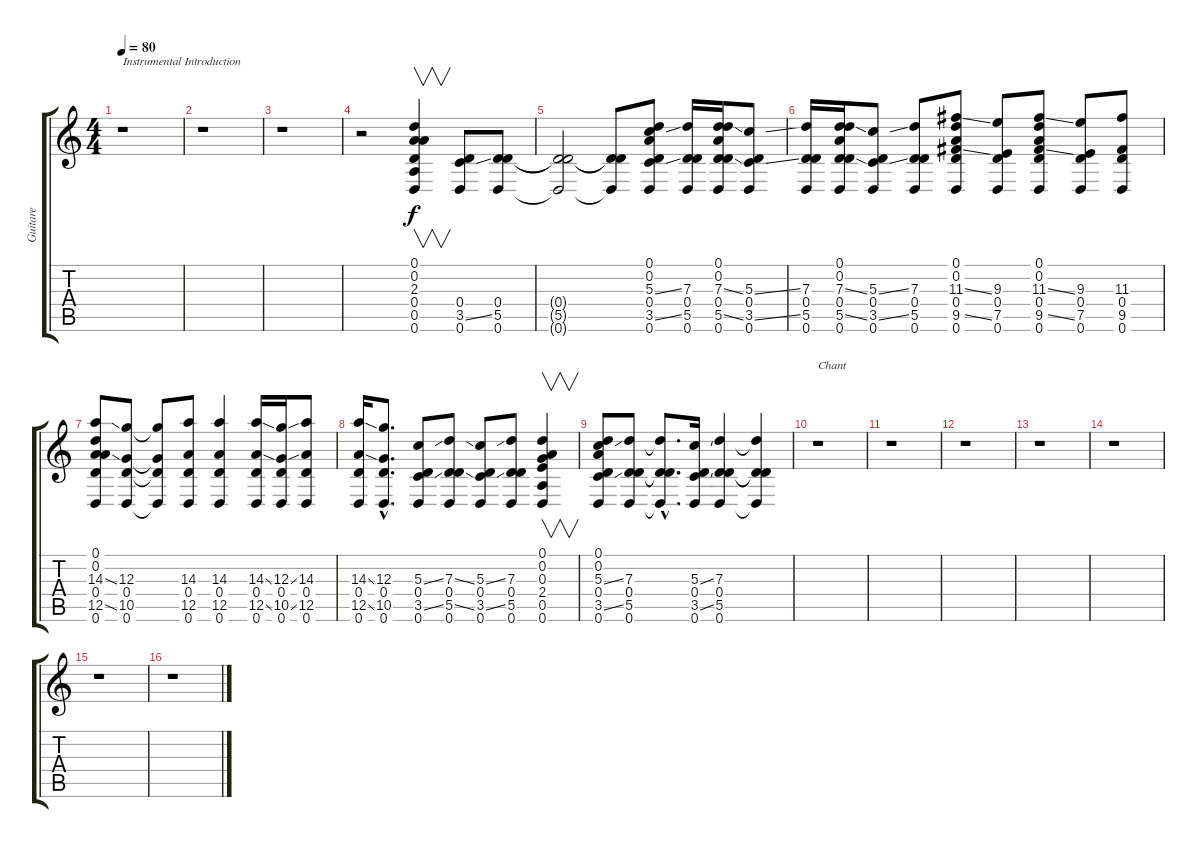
\track ("Guitare" "Guitare") {instrument acousticguitarsteel}
\staff {score tabs}
\tuning (D4 A3 G3 D3 A2 D2) {hide}
\ts (4 4)
\tempo 80
\clef g2
\ks c
r.1{txt "Instrumental Introduction" dy f instrument acousticguitarsteel} |
r.1 |
r.1 |
r.2 (0.1 0.2 2.3 0.4 0.5 0.6).4{v} (0.4 3.5{ss} 0.6).8 (0.4 5.5 0.6).8 |
(0.4{t} 5.5{t} 0.6{t}).2 (0.4{t} 5.5{t} 0.6{t}).8 (0.1 0.2 5.3{ss} 0.4 3.5{ss} 0.6).8 (7.3 0.4 5.5 0.6).16 (0.1 0.2 7.3{ss} 0.4 5.5{ss} 0.6).16 (5.3{ss} 0.4 3.5{ss} 0.6).8 |
(7.3 0.4 5.5 0.6).16 (0.1 0.2 7.3{ss} 0.4 5.5{ss} 0.6).16 (5.3{ss} 0.4 3.5{ss} 0.6).8 (7.3 0.4 5.5 0.6).8 (0.1 0.2 11.3{ss} 0.4 9.5{ss} 0.6).8 (9.3 0.4 7.5 0.6).8 (0.1 0.2 11.3{ss} 0.4 9.5{ss} 0.6).8 (9.3 0.4 7.5 0.6).8 (11.3 0.4 9.5 0.6).8 |
(0.1 0.2 14.3{ss} 0.4 12.5{ss} 0.6).8 (12.3 0.4 10.5 0.6).8 (12.3{t} 0.4{t} 10.5{t} 0.6{t}).8 (14.3 0.4 12.5 0.6).8 (14.3 0.4 12.5 0.6).4 (14.3{ss} 0.4 12.5{ss} 0.6).16 (12.3{ss} 0.4 10.5{ss} 0.6).16 (14.3 0.4 12.5 0.6).8 |
(14.3{ss} 0.4 12.5{ss} 0.6).16 (12.3{hac} 0.4{hac} 10.5{hac} 0.6{hac}).8{d} (5.3{ss} 0.4 3.5{ss} 0.6).8 (7.3{ss} 0.4 5.5{ss} 0.6).8 (5.3{ss} 0.4 3.5{ss} 0.6).8 (7.3 0.4 5.5 0.6).8 (0.1 0.2 0.3 2.4 0.5 0.6).4{v} |
(0.1 0.2 5.3{ss} 0.4 3.5{ss} 0.6).8 (7.3 0.4 5.5 0.6).8 (7.3{hac t} 0.4{hac t} 5.5{hac t} 0.6{hac t}).8{d} (5.3{ss} 0.4 3.5{ss} 0.6).16 (7.3 0.4 5.5 0.6).4 (7.3{t} 0.4{t} 5.5{t} 0.6{t}).4 |
r.1{txt "Chant"} |
r.1 |
r.1 |
r.1 |
r.1 |
r.1 |
r.1
